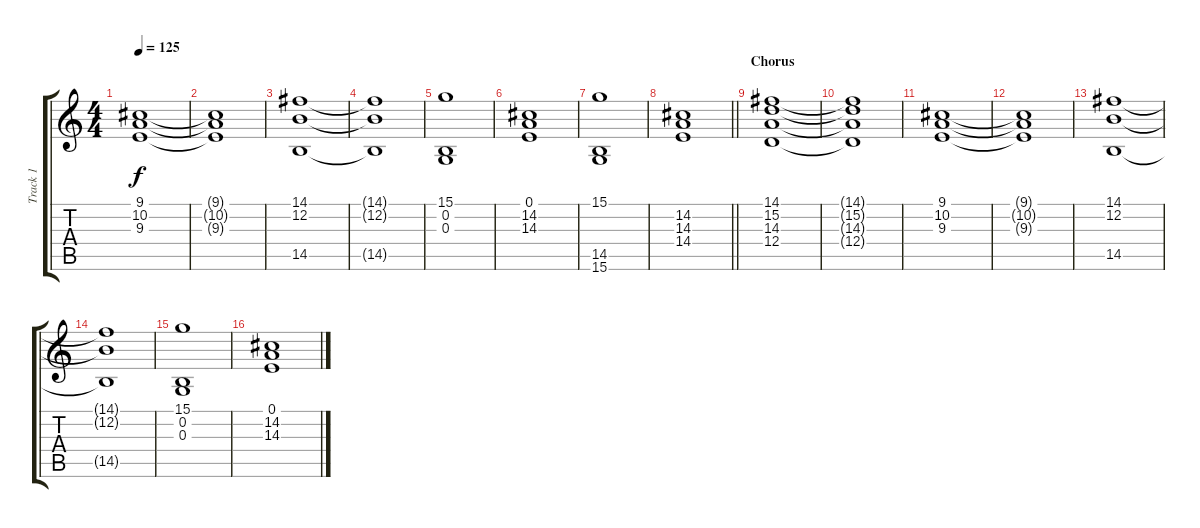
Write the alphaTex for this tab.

\track ("Track 1" "Track 1") {instrument lead1square}
\staff {score tabs}
\tuning (E4 B3 G3 D3 A2 E2) {hide}
\ts (4 4)
\tempo 125
\clef g2
\ks c
(9.1 10.2 9.3).1{dy f} |
(9.1{t} 10.2{t} 9.3{t}).1 |
(14.1 12.2 14.5).1 |
(14.1{t} 12.2{t} 14.5{t}).1 |
(15.1 0.2 0.3).1 |
(0.1 14.2 14.3).1 |
(15.1 14.5 15.6).1 |
\barLineRight lightlight
(14.2 14.3 14.4).1 |
\section ("" "Chorus")
(14.1 15.2 14.3 12.4).1 |
(14.1{t} 15.2{t} 14.3{t} 12.4{t}).1 |
(9.1 10.2 9.3).1 |
(9.1{t} 10.2{t} 9.3{t}).1 |
(14.1 12.2 14.5).1 |
(14.1{t} 12.2{t} 14.5{t}).1 |
(15.1 0.2 0.3).1 |
(0.1 14.2 14.3).1
